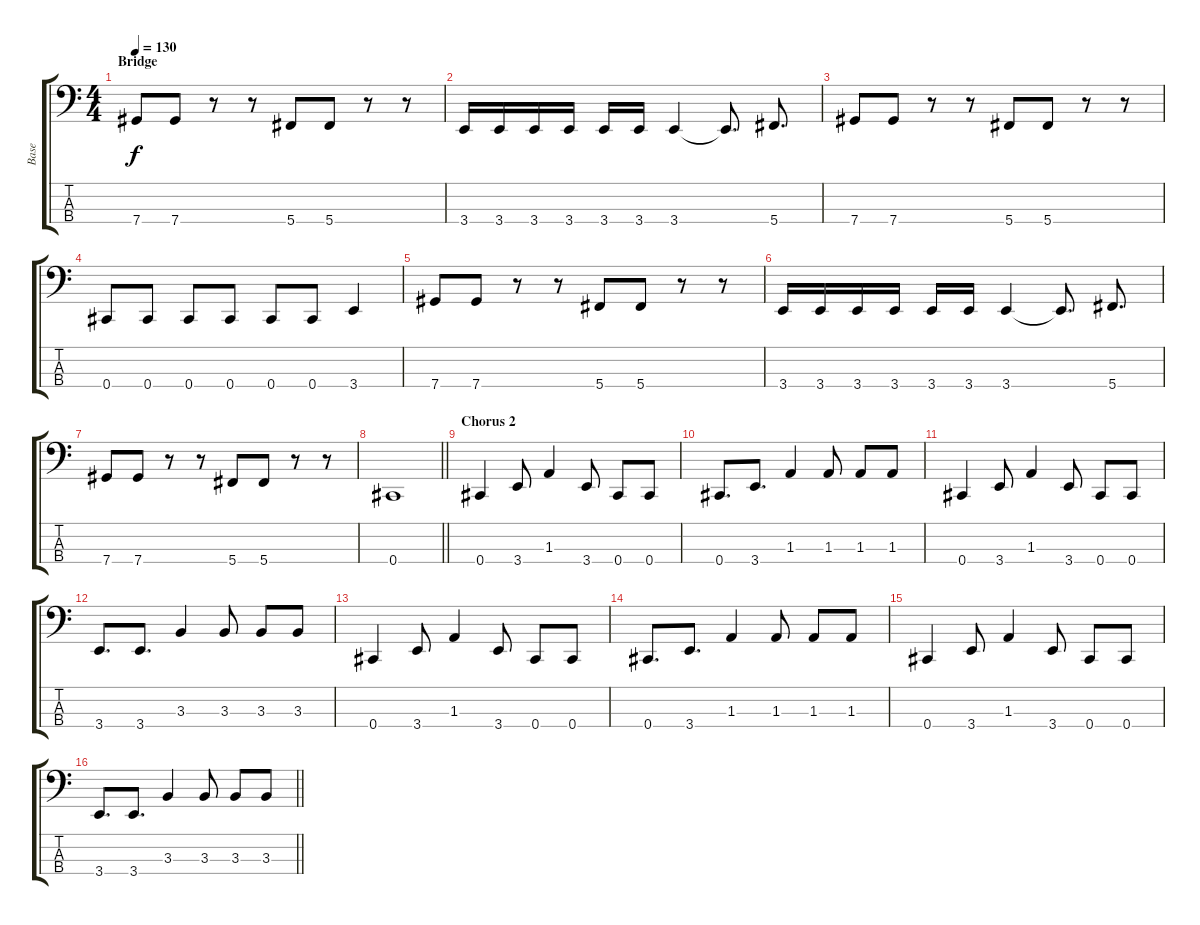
\track ("Base" "Base") {instrument electricbasspick}
\staff {score tabs}
\tuning (Gb2 Db2 Ab1 Db1) {hide}
\ts (4 4)
\section ("" "Bridge")
\tempo 130
\clef f4
\ks c
7.4.8{dy f} 7.4.8 r.8 r.8 5.4.8 5.4.8 r.8 r.8 |
3.4.16 3.4.16 3.4.16 3.4.16 3.4.16 3.4.16 3.4.4 3.4{t}.8{d} 5.4.8{d} |
7.4.8 7.4.8 r.8 r.8 5.4.8 5.4.8 r.8 r.8 |
0.4.8 0.4.8 0.4.8 0.4.8 0.4.8 0.4.8 3.4.4 |
7.4.8 7.4.8 r.8 r.8 5.4.8 5.4.8 r.8 r.8 |
3.4.16 3.4.16 3.4.16 3.4.16 3.4.16 3.4.16 3.4.4 3.4{t}.8{d} 5.4.8{d} |
7.4.8 7.4.8 r.8 r.8 5.4.8 5.4.8 r.8 r.8 |
\barLineRight lightlight
0.4.1 |
\section ("" "Chorus 2")
0.4.4 3.4.8 1.3.4 3.4.8 0.4.8 0.4.8 |
0.4.8{d} 3.4.8{d} 1.3.4 1.3.8 1.3.8 1.3.8 |
0.4.4 3.4.8 1.3.4 3.4.8 0.4.8 0.4.8 |
3.4.8{d} 3.4.8{d} 3.3.4 3.3.8 3.3.8 3.3.8 |
0.4.4 3.4.8 1.3.4 3.4.8 0.4.8 0.4.8 |
0.4.8{d} 3.4.8{d} 1.3.4 1.3.8 1.3.8 1.3.8 |
0.4.4 3.4.8 1.3.4 3.4.8 0.4.8 0.4.8 |
\barLineRight lightlight
3.4.8{d} 3.4.8{d} 3.3.4 3.3.8 3.3.8 3.3.8
